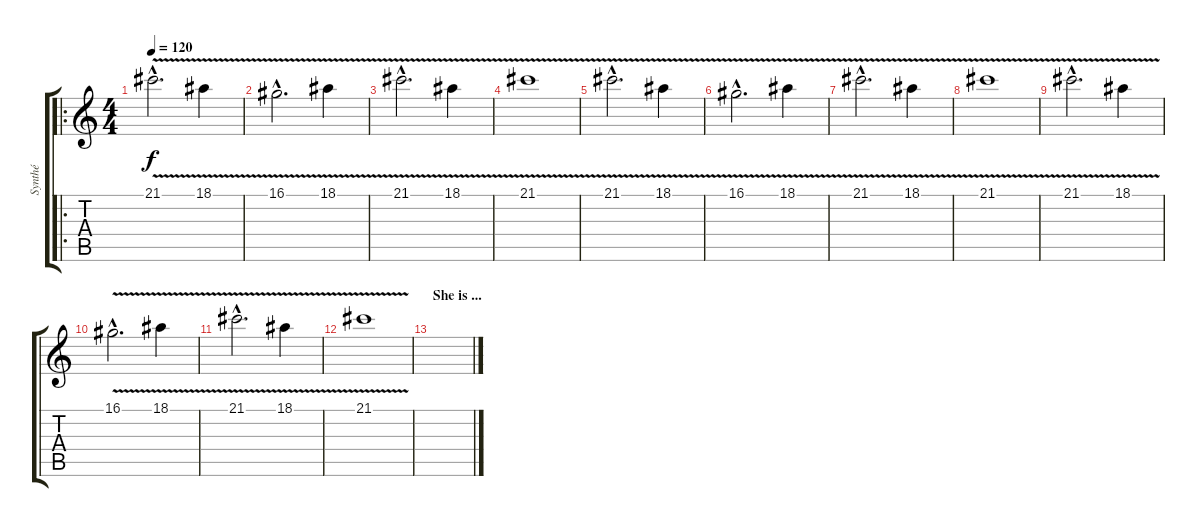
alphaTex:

\track ("Synthé" "Synthé") {instrument churchorgan}
\staff {score tabs}
\tuning (E4 B3 G3 D3 A2 E2) {hide}
\ro
\ts (4 4)
\tempo 120
\clef g2
\ks c
21.1{v hac}.2{d dy f instrument churchorgan} 18.1{v}.4 |
16.1{v hac}.2{d} 18.1{v}.4 |
21.1{v hac}.2{d} 18.1{v}.4 |
21.1{v}.1 |
21.1{v hac}.2{d} 18.1{v}.4 |
16.1{v hac}.2{d} 18.1{v}.4 |
21.1{v hac}.2{d} 18.1{v}.4 |
21.1{v}.1 |
21.1{v hac}.2{d} 18.1{v}.4 |
16.1{v hac}.2{d} 18.1{v}.4 |
21.1{v hac}.2{d} 18.1{v}.4 |
21.1{v}.1 |
\section ("" "She is ...")
